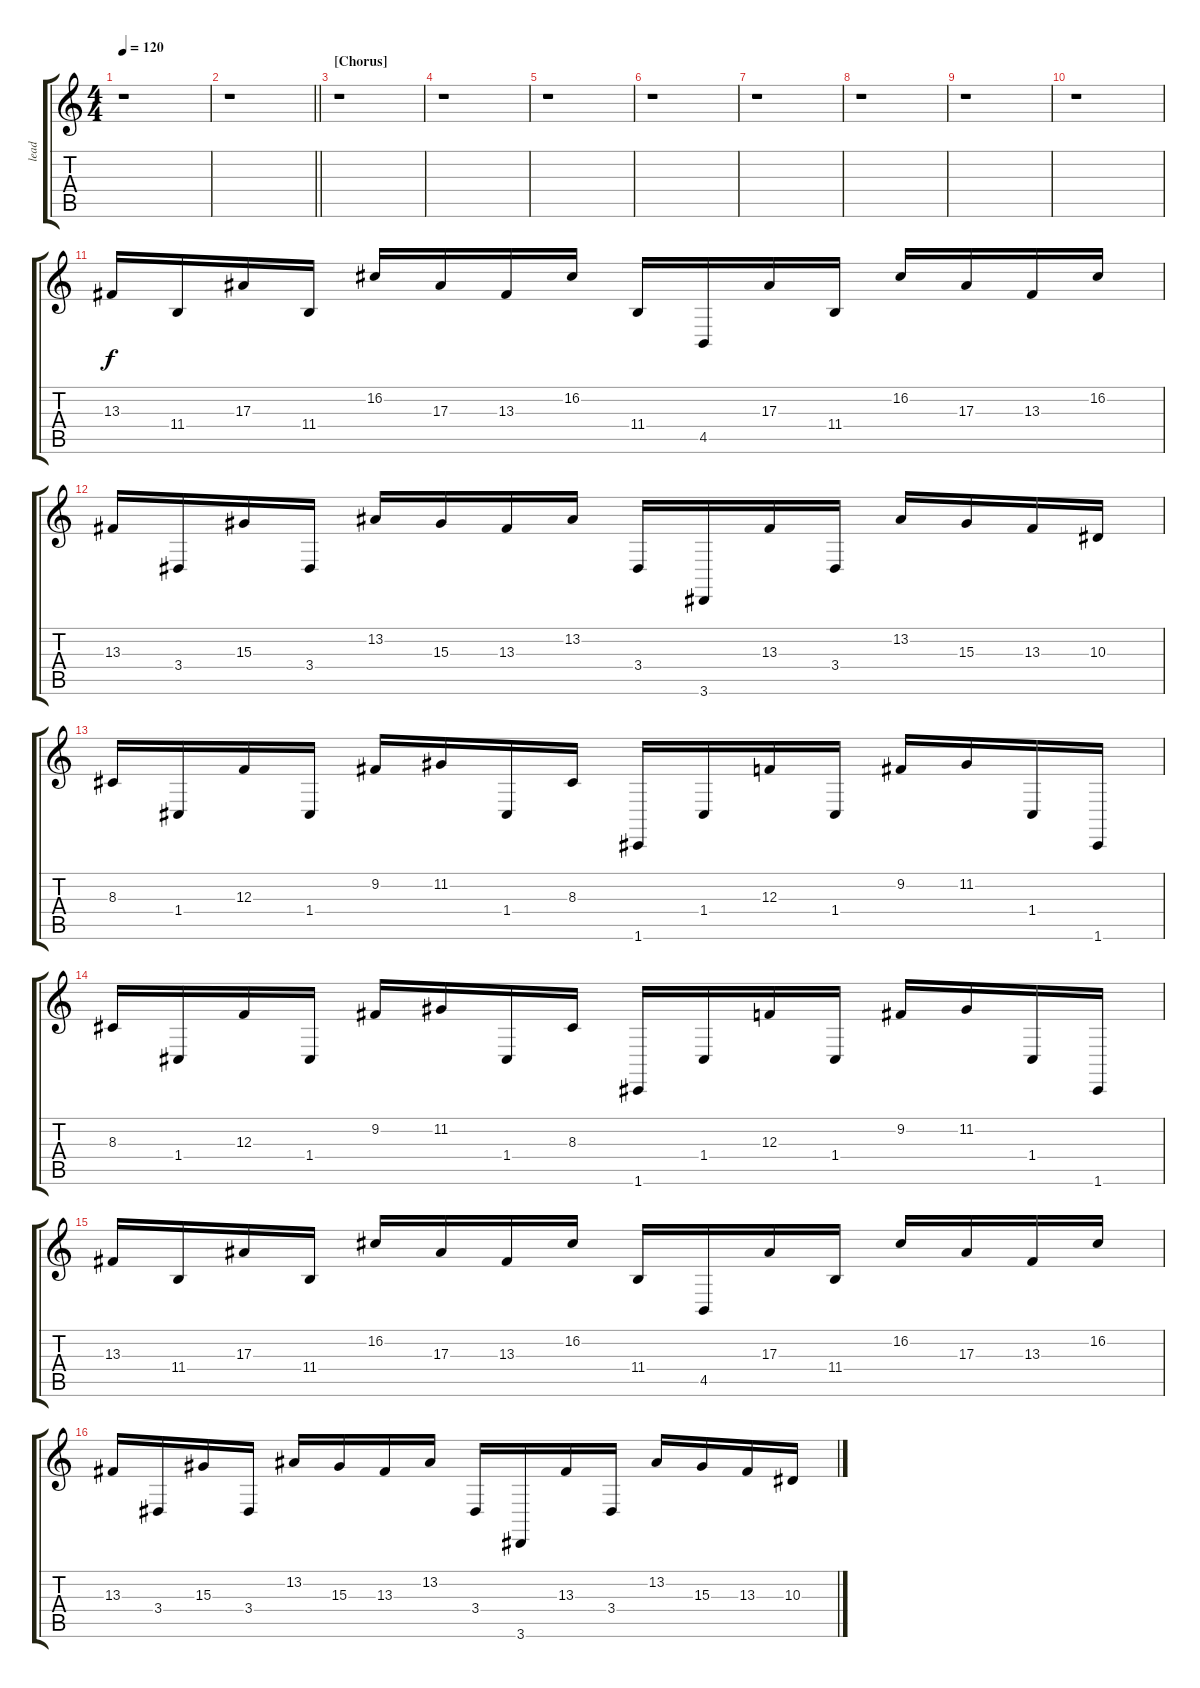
\track ("lead" "lead") {instrument lead1square}
\staff {score tabs}
\tuning (D4 A3 F3 C3 G2 C2) {hide}
\ts (4 4)
\tempo 120
\clef g2
\ks c
r.1{dy f} |
\barLineRight lightlight
r.1 |
\section ("" "[Chorus]")
r.1 |
r.1 |
r.1 |
r.1 |
r.1 |
r.1 |
r.1 |
r.1 |
13.3.16 11.4.16 17.3.16 11.4.16 16.2.16 17.3.16 13.3.16 16.2.16 11.4.16 4.5.16 17.3.16 11.4.16 16.2.16 17.3.16 13.3.16 16.2.16 |
13.3.16 3.4.16 15.3.16 3.4.16 13.2.16 15.3.16 13.3.16 13.2.16 3.4.16 3.6.16 13.3.16 3.4.16 13.2.16 15.3.16 13.3.16 10.3.16 |
8.3.16 1.4.16 12.3.16 1.4.16 9.2.16 11.2.16 1.4.16 8.3.16 1.6.16 1.4.16 12.3.16 1.4.16 9.2.16 11.2.16 1.4.16 1.6.16 |
8.3.16 1.4.16 12.3.16 1.4.16 9.2.16 11.2.16 1.4.16 8.3.16 1.6.16 1.4.16 12.3.16 1.4.16 9.2.16 11.2.16 1.4.16 1.6.16 |
13.3.16 11.4.16 17.3.16 11.4.16 16.2.16 17.3.16 13.3.16 16.2.16 11.4.16 4.5.16 17.3.16 11.4.16 16.2.16 17.3.16 13.3.16 16.2.16 |
13.3.16 3.4.16 15.3.16 3.4.16 13.2.16 15.3.16 13.3.16 13.2.16 3.4.16 3.6.16 13.3.16 3.4.16 13.2.16 15.3.16 13.3.16 10.3.16
